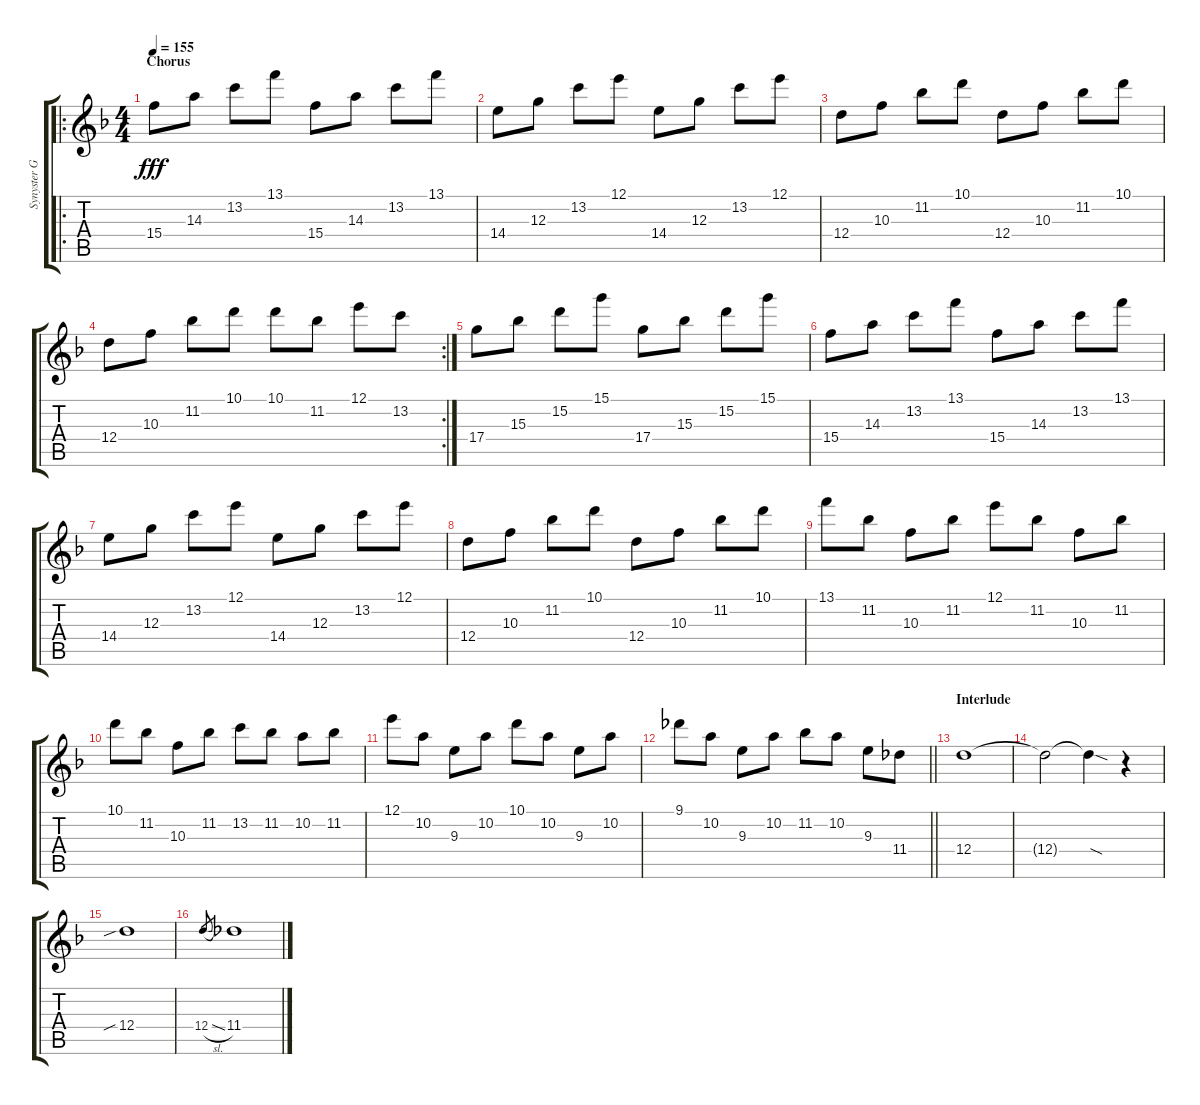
\track ("Synyster Gates" "Synyster G") {instrument distortionguitar}
\staff {score tabs}
\tuning (E4 B3 G3 D3 A2 D2) {hide}
\ro
\ts (4 4)
\section ("" "Chorus")
\tempo 155
\clef g2
\ks f
15.4.8{dy fff} 14.3.8 13.2.8 13.1.8 15.4.8 14.3.8 13.2.8 13.1.8 |
14.4.8 12.3.8 13.2.8 12.1.8 14.4.8 12.3.8 13.2.8 12.1.8 |
12.4.8 10.3.8 11.2.8 10.1.8 12.4.8 10.3.8 11.2.8 10.1.8 |
\rc 2
12.4.8 10.3.8 11.2.8 10.1.8 10.1.8 11.2.8 12.1.8 13.2.8 |
17.4.8 15.3.8 15.2.8 15.1.8 17.4.8 15.3.8 15.2.8 15.1.8 |
15.4.8 14.3.8 13.2.8 13.1.8 15.4.8 14.3.8 13.2.8 13.1.8 |
14.4.8 12.3.8 13.2.8 12.1.8 14.4.8 12.3.8 13.2.8 12.1.8 |
12.4.8 10.3.8 11.2.8 10.1.8 12.4.8 10.3.8 11.2.8 10.1.8 |
13.1.8 11.2.8 10.3.8 11.2.8 12.1.8 11.2.8 10.3.8 11.2.8 |
10.1.8 11.2.8 10.3.8 11.2.8 13.2.8 11.2.8 10.2.8 11.2.8 |
12.1.8 10.2.8 9.3.8 10.2.8 10.1.8 10.2.8 9.3.8 10.2.8 |
\barLineRight lightlight
9.1.8 10.2.8 9.3.8 10.2.8 11.2.8 10.2.8 9.3.8 11.4.8 |
\section ("" "Interlude")
12.4.1 |
12.4{t}.2 12.4{sod t}.4 r.4 |
12.4{sib}.1 |
12.4{sl}.8{gr} 11.4.1
